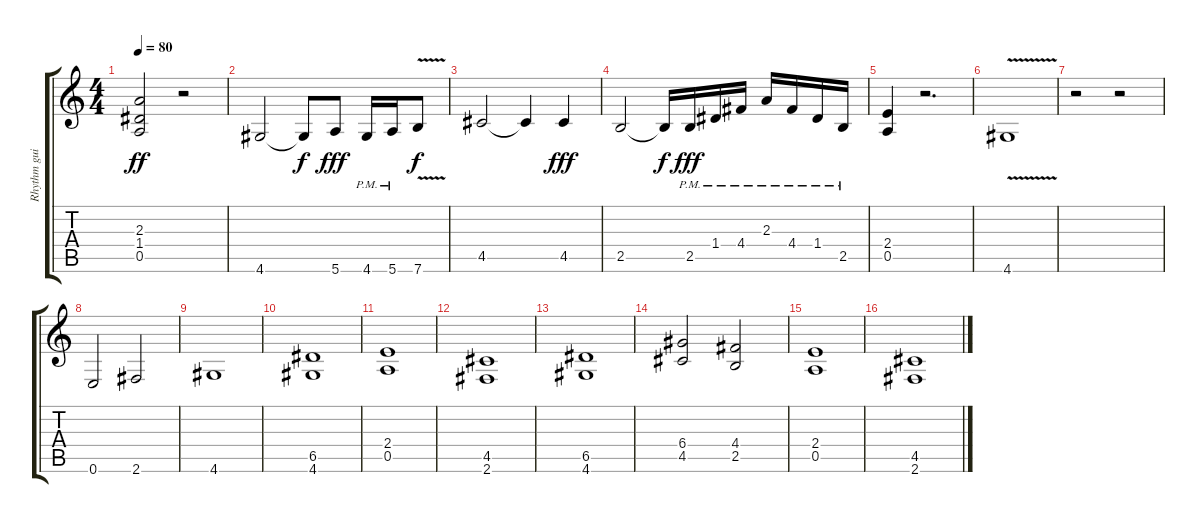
\track ("Rhythm guitar" "Rhythm gui") {instrument overdrivenguitar}
\staff {score tabs}
\tuning (E4 B3 G3 D3 A2 E2) {hide}
\ts (4 4)
\tempo 80
\clef g2
\ks c
(2.3 1.4 0.5).2{dy ff} r.2 |
4.6.2 4.6{t}.8{dy f} 5.6.8{dy fff} 4.6{pm}.16 5.6{pm}.16 7.6{v}.8{dy f} |
4.5.2 4.5{t}.4 4.5.4{dy fff} |
2.5.2 2.5{t}.16{dy f} 2.5{pm}.16{dy fff} 1.4{pm}.16 4.4{pm}.16 2.3{pm}.16 4.4{pm}.16 1.4{pm}.16 2.5{pm}.16 |
(2.4 0.5).4 r.2{d} |
4.6{v}.1 |
r.2 r.2 |
0.6.2 2.6.2 |
4.6.1 |
(6.5 4.6).1 |
(2.4 0.5).1 |
(4.5 2.6).1 |
(6.5 4.6).1 |
(6.4 4.5).2 (4.4 2.5).2 |
(2.4 0.5).1 |
(4.5 2.6).1
